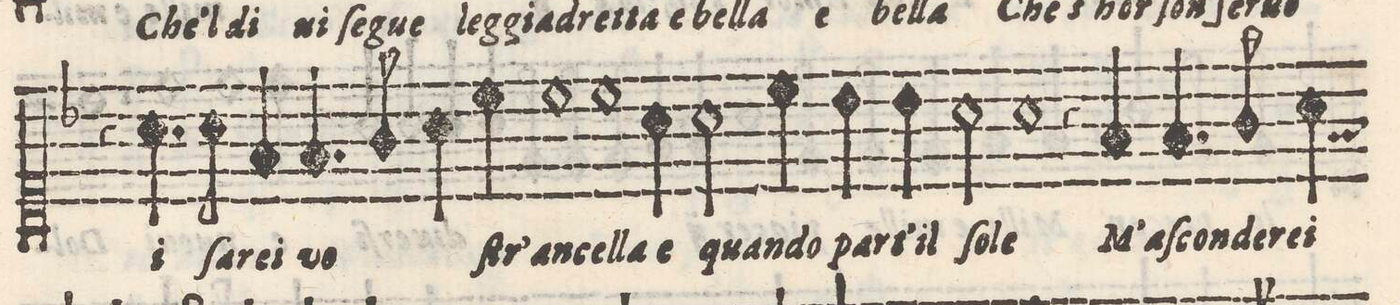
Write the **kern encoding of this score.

**kern	**text
*I"Quinto	*
*clefC1	*
*k[b-]	*
*met(C)	*
*M2/1	*
4r	.
4.a\	i
8a\	ſa-
4f/	-rei
=8-	=8-
4.f/	vo
8g/	.
4a\	.
4cc\	ſtr'an-
1cc	-cel-
=9-	=9-
1cc	-la e
4a\	quan-
2a\	-do
4cc\	par-
=10-	=10-
4b-\	-t'il
4b-\	ſo-
2a\	-le
1a	M'aſ-
=11-	=11-
4r	.
4f/	-con-
4.f/	-de-
8g/	-re-
4a\	-i
*-	*-
